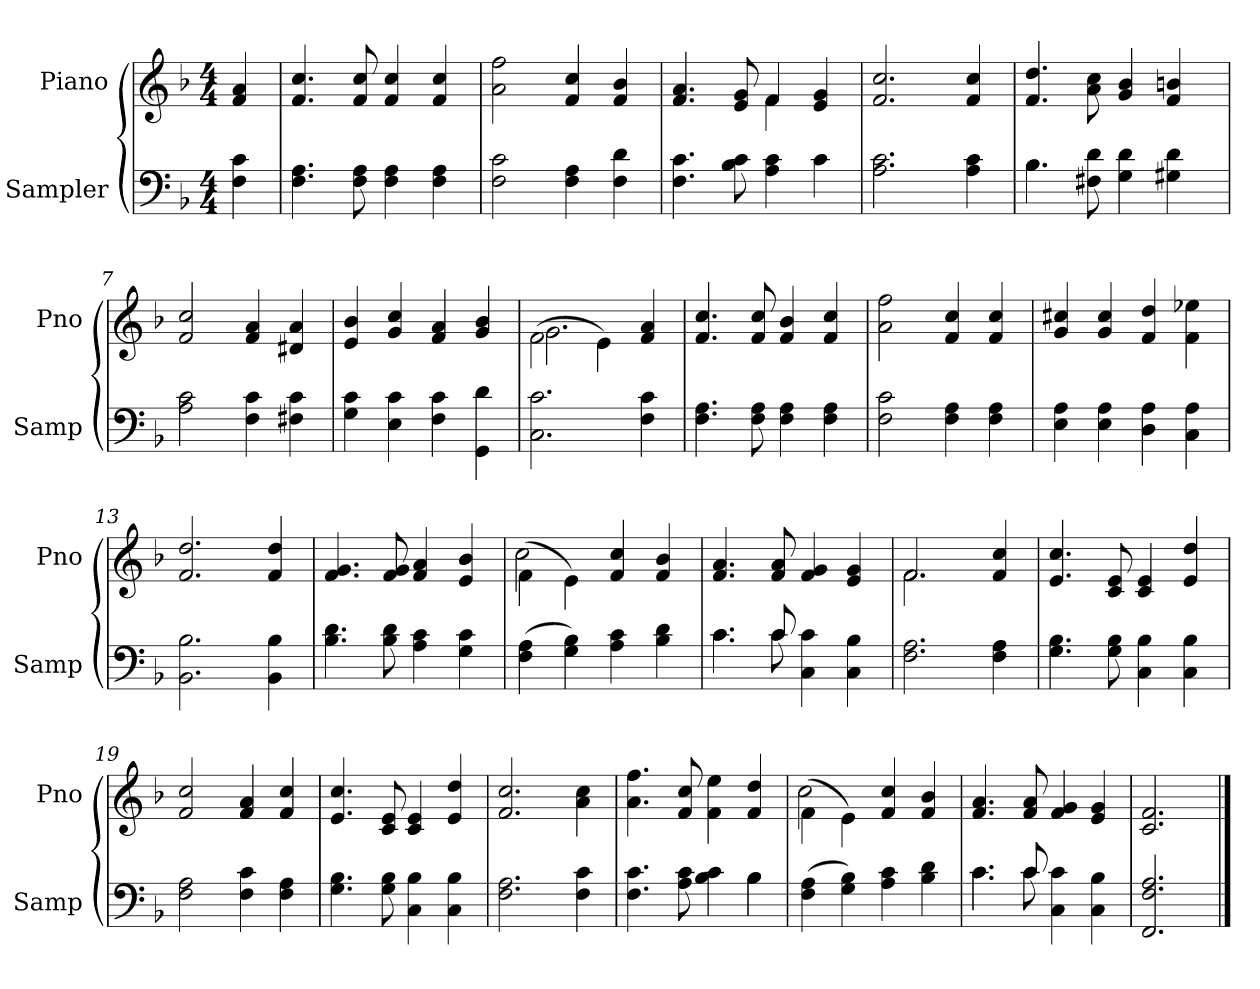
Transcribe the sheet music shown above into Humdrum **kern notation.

**kern	**kern
*part2	*part1
*staff2	*staff1
*I"Sampler	*I"Piano
*I'Samp	*I'Pno
*clefF4	*clefG2
*k[b-]	*k[b-]
*F:	*F:
*M4/4	*M4/4
=1	=1
4F 4c	4f 4a
=2	=2
4.F 4.A	4.f 4.cc
8F 8A	8f 8cc
4F 4A	4f 4cc
4F 4A	4f 4cc
=3	=3
2F 2c	2a 2ff
4F 4A	4f 4cc
4F 4d	4f 4b-
=4	=4
*	*^
4.F 4.c	4.f 4.a	2ryy
8B- 8c	8e 8g	.
4A 4c	4f/	4f
4c	4e 4g	4ryy
*	*v	*v
=5	=5
2.A 2.c	2.f 2.cc
4A 4c	4f 4cc
=6	=6
*^	*
4.B-\	4.B-	4.f 4.dd
8F#X 8d	2ryy	8a 8cc
4G 4d	.	4g 4b-
4G#X 4d	.	4f 4bn
.	8ryy	.
*v	*v	*
=7	=7
2A 2c	2f 2cc
4F 4c	4f 4a
4F#X 4c	4d#X 4a
=8	=8
4G 4c	4e 4b-
4E 4c	4g 4cc
4F 4c	4f 4a
4GG 4d	4g 4b-
=9	=9
*	*^
2.C 2.c	(2f\	2.g
.	4e\)	.
4F 4c	4f 4a	4ryy
*	*v	*v
=10	=10
4.F 4.A	4.f 4.cc
8F 8A	8f 8cc
4F 4A	4f 4b-
4F 4A	4f 4cc
=11	=11
2F 2c	2a 2ff
4F 4A	4f 4cc
4F 4A	4f 4cc
=12	=12
4E 4A	4g 4cc#X
4E 4A	4g 4cc#
4D 4A	4f 4dd
4C 4A	4f 4ee-X
=13	=13
2.BB- 2.B-	2.f 2.dd
4BB- 4B-	4f 4dd
=14	=14
4.B- 4.d	4.f 4.g
8B- 8d	8f 8g
4A 4c	4f 4a
4G 4c	4e 4b-
=15	=15
*	*^
(4F 4A	(4f\	2cc
4G 4B-)	4e\)	.
4A 4c	4f 4cc	2ryy
4B- 4d	4f 4b-	.
*	*v	*v
=16	=16
*^	*
4.c\	4.c	4.f 4.a
8c/	8c	8f 8a
4C 4c	2ryy	4f 4g
4C 4B-	.	4e 4g
*v	*v	*
=17	=17
*	*^
2.F 2.A	2.f/	2.f
4F 4A	4f 4cc	4ryy
*	*v	*v
=18	=18
4.G 4.B-	4.e 4.cc
8G 8B-	8c 8e
4C 4B-	4c 4e
4C 4B-	4e 4dd
=19	=19
2F 2A	2f 2cc
4F 4c	4f 4a
4F 4A	4f 4cc
=20	=20
4.G 4.B-	4.e 4.cc
8G 8B-	8c 8e
4C 4B-	4c 4e
4C 4B-	4e 4dd
=21	=21
2.F 2.A	2.f 2.cc
4F 4c	4a 4cc
=22	=22
*^	*
4.F 4.c	2.ryy	4.a 4.ff
8A 8c	.	8f 8cc
4B- 4c	.	4f 4ee
4B-\	4B-	4f 4dd
*v	*v	*
=23	=23
*	*^
(4F 4A	(4f\	2cc
4G 4B-)	4e\)	.
4A 4c	4f 4cc	2ryy
4B- 4d	4f 4b-	.
*	*v	*v
=24	=24
*^	*
4.c\	4.c	4.f 4.a
8c/	8c	8f 8a
4C 4c	2ryy	4f 4g
4C 4B-	.	4e 4g
*v	*v	*
=25	=25
2.FF 2.F 2.A	2.c 2.f
==	==
*-	*-
